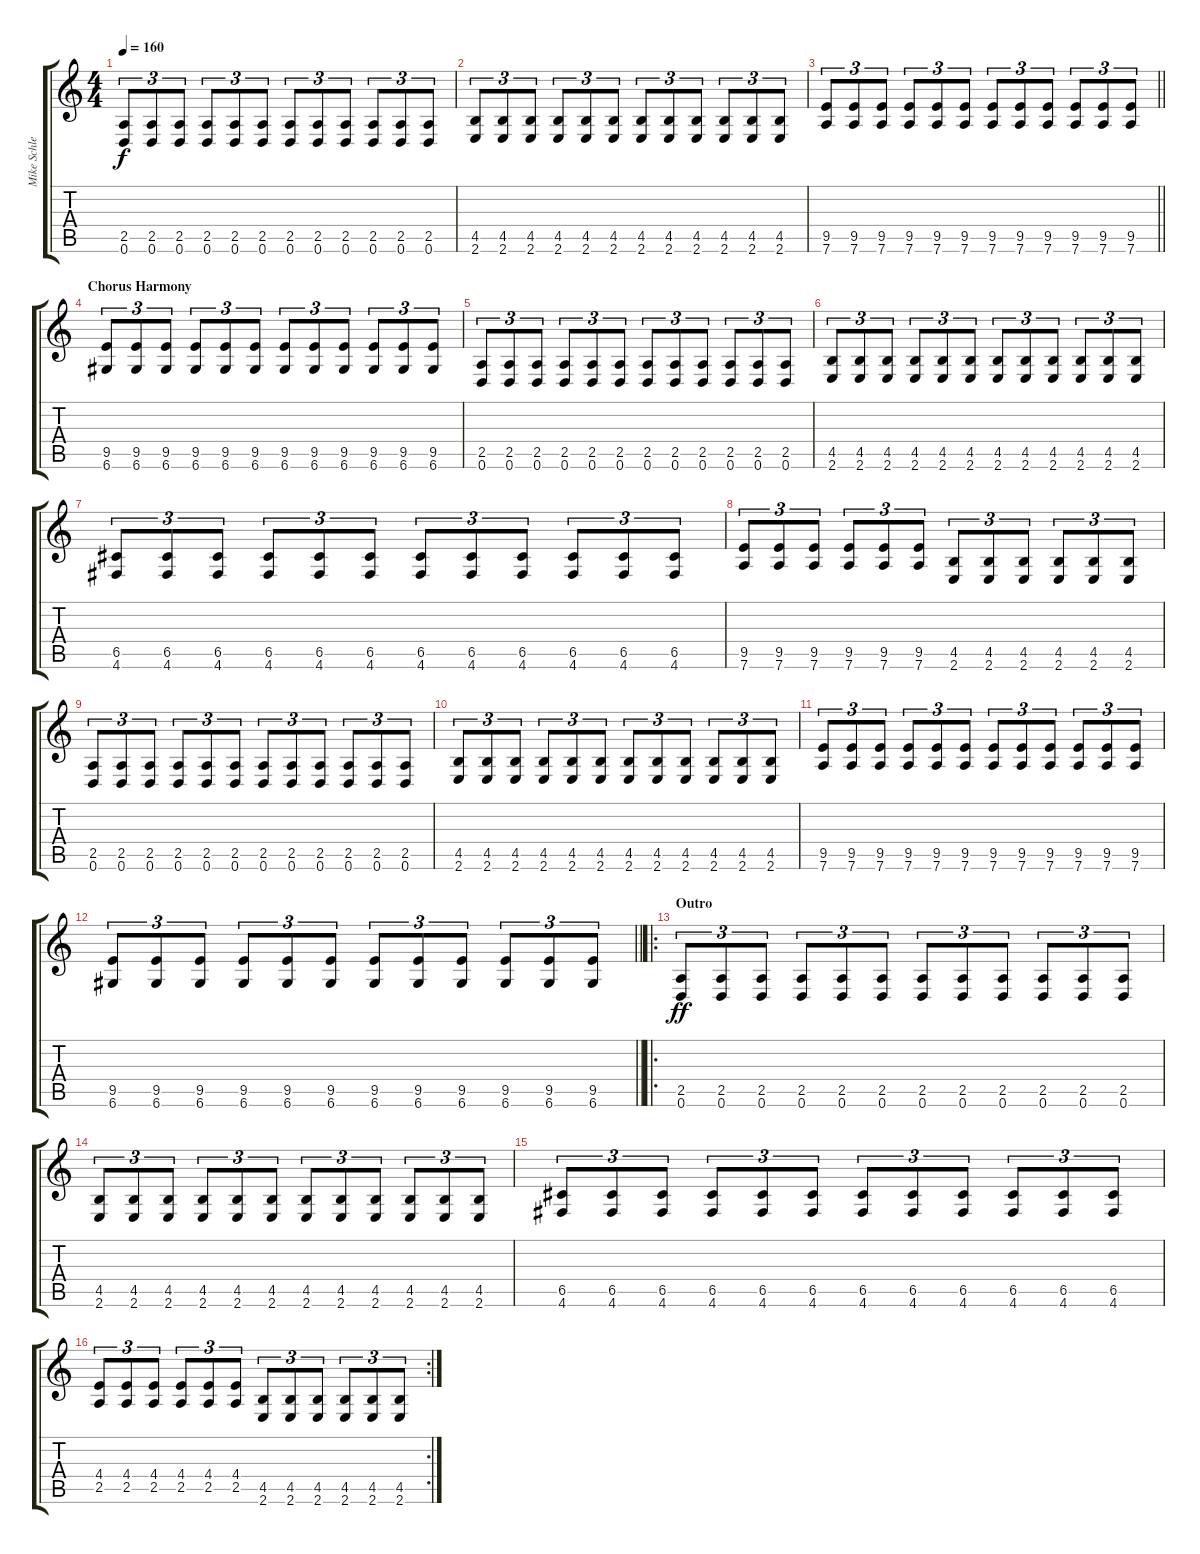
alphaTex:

\track ("Mike Schleibaum" "Mike Schle") {instrument overdrivenguitar}
\staff {score tabs}
\tuning (D4 A3 F3 C3 G2 D2) {hide}
\ts (4 4)
\tempo 160
\clef g2
\ks c
(2.5 0.6).8{tu (3 2) dy f} (2.5 0.6).8{tu (3 2)} (2.5 0.6).8{tu (3 2)} (2.5 0.6).8{tu (3 2)} (2.5 0.6).8{tu (3 2)} (2.5 0.6).8{tu (3 2)} (2.5 0.6).8{tu (3 2)} (2.5 0.6).8{tu (3 2)} (2.5 0.6).8{tu (3 2)} (2.5 0.6).8{tu (3 2)} (2.5 0.6).8{tu (3 2)} (2.5 0.6).8{tu (3 2)} |
(4.5 2.6).8{tu (3 2)} (4.5 2.6).8{tu (3 2)} (4.5 2.6).8{tu (3 2)} (4.5 2.6).8{tu (3 2)} (4.5 2.6).8{tu (3 2)} (4.5 2.6).8{tu (3 2)} (4.5 2.6).8{tu (3 2)} (4.5 2.6).8{tu (3 2)} (4.5 2.6).8{tu (3 2)} (4.5 2.6).8{tu (3 2)} (4.5 2.6).8{tu (3 2)} (4.5 2.6).8{tu (3 2)} |
\barLineRight lightlight
(9.5 7.6).8{tu (3 2)} (9.5 7.6).8{tu (3 2)} (9.5 7.6).8{tu (3 2)} (9.5 7.6).8{tu (3 2)} (9.5 7.6).8{tu (3 2)} (9.5 7.6).8{tu (3 2)} (9.5 7.6).8{tu (3 2)} (9.5 7.6).8{tu (3 2)} (9.5 7.6).8{tu (3 2)} (9.5 7.6).8{tu (3 2)} (9.5 7.6).8{tu (3 2)} (9.5 7.6).8{tu (3 2)} |
\section ("" "Chorus Harmony")
(9.5 6.6).8{tu (3 2)} (9.5 6.6).8{tu (3 2)} (9.5 6.6).8{tu (3 2)} (9.5 6.6).8{tu (3 2)} (9.5 6.6).8{tu (3 2)} (9.5 6.6).8{tu (3 2)} (9.5 6.6).8{tu (3 2)} (9.5 6.6).8{tu (3 2)} (9.5 6.6).8{tu (3 2)} (9.5 6.6).8{tu (3 2)} (9.5 6.6).8{tu (3 2)} (9.5 6.6).8{tu (3 2)} |
(2.5 0.6).8{tu (3 2)} (2.5 0.6).8{tu (3 2)} (2.5 0.6).8{tu (3 2)} (2.5 0.6).8{tu (3 2)} (2.5 0.6).8{tu (3 2)} (2.5 0.6).8{tu (3 2)} (2.5 0.6).8{tu (3 2)} (2.5 0.6).8{tu (3 2)} (2.5 0.6).8{tu (3 2)} (2.5 0.6).8{tu (3 2)} (2.5 0.6).8{tu (3 2)} (2.5 0.6).8{tu (3 2)} |
(4.5 2.6).8{tu (3 2)} (4.5 2.6).8{tu (3 2)} (4.5 2.6).8{tu (3 2)} (4.5 2.6).8{tu (3 2)} (4.5 2.6).8{tu (3 2)} (4.5 2.6).8{tu (3 2)} (4.5 2.6).8{tu (3 2)} (4.5 2.6).8{tu (3 2)} (4.5 2.6).8{tu (3 2)} (4.5 2.6).8{tu (3 2)} (4.5 2.6).8{tu (3 2)} (4.5 2.6).8{tu (3 2)} |
(6.5 4.6).8{tu (3 2)} (6.5 4.6).8{tu (3 2)} (6.5 4.6).8{tu (3 2)} (6.5 4.6).8{tu (3 2)} (6.5 4.6).8{tu (3 2)} (6.5 4.6).8{tu (3 2)} (6.5 4.6).8{tu (3 2)} (6.5 4.6).8{tu (3 2)} (6.5 4.6).8{tu (3 2)} (6.5 4.6).8{tu (3 2)} (6.5 4.6).8{tu (3 2)} (6.5 4.6).8{tu (3 2)} |
(9.5 7.6).8{tu (3 2)} (9.5 7.6).8{tu (3 2)} (9.5 7.6).8{tu (3 2)} (9.5 7.6).8{tu (3 2)} (9.5 7.6).8{tu (3 2)} (9.5 7.6).8{tu (3 2)} (4.5 2.6).8{tu (3 2)} (4.5 2.6).8{tu (3 2)} (4.5 2.6).8{tu (3 2)} (4.5 2.6).8{tu (3 2)} (4.5 2.6).8{tu (3 2)} (4.5 2.6).8{tu (3 2)} |
(2.5 0.6).8{tu (3 2)} (2.5 0.6).8{tu (3 2)} (2.5 0.6).8{tu (3 2)} (2.5 0.6).8{tu (3 2)} (2.5 0.6).8{tu (3 2)} (2.5 0.6).8{tu (3 2)} (2.5 0.6).8{tu (3 2)} (2.5 0.6).8{tu (3 2)} (2.5 0.6).8{tu (3 2)} (2.5 0.6).8{tu (3 2)} (2.5 0.6).8{tu (3 2)} (2.5 0.6).8{tu (3 2)} |
(4.5 2.6).8{tu (3 2)} (4.5 2.6).8{tu (3 2)} (4.5 2.6).8{tu (3 2)} (4.5 2.6).8{tu (3 2)} (4.5 2.6).8{tu (3 2)} (4.5 2.6).8{tu (3 2)} (4.5 2.6).8{tu (3 2)} (4.5 2.6).8{tu (3 2)} (4.5 2.6).8{tu (3 2)} (4.5 2.6).8{tu (3 2)} (4.5 2.6).8{tu (3 2)} (4.5 2.6).8{tu (3 2)} |
(9.5 7.6).8{tu (3 2)} (9.5 7.6).8{tu (3 2)} (9.5 7.6).8{tu (3 2)} (9.5 7.6).8{tu (3 2)} (9.5 7.6).8{tu (3 2)} (9.5 7.6).8{tu (3 2)} (9.5 7.6).8{tu (3 2)} (9.5 7.6).8{tu (3 2)} (9.5 7.6).8{tu (3 2)} (9.5 7.6).8{tu (3 2)} (9.5 7.6).8{tu (3 2)} (9.5 7.6).8{tu (3 2)} |
\barLineRight lightlight
(9.5 6.6).8{tu (3 2)} (9.5 6.6).8{tu (3 2)} (9.5 6.6).8{tu (3 2)} (9.5 6.6).8{tu (3 2)} (9.5 6.6).8{tu (3 2)} (9.5 6.6).8{tu (3 2)} (9.5 6.6).8{tu (3 2)} (9.5 6.6).8{tu (3 2)} (9.5 6.6).8{tu (3 2)} (9.5 6.6).8{tu (3 2)} (9.5 6.6).8{tu (3 2)} (9.5 6.6).8{tu (3 2)} |
\ro
\section ("" "Outro")
(2.5 0.6).8{tu (3 2) dy ff} (2.5 0.6).8{tu (3 2)} (2.5 0.6).8{tu (3 2)} (2.5 0.6).8{tu (3 2)} (2.5 0.6).8{tu (3 2)} (2.5 0.6).8{tu (3 2)} (2.5 0.6).8{tu (3 2)} (2.5 0.6).8{tu (3 2)} (2.5 0.6).8{tu (3 2)} (2.5 0.6).8{tu (3 2)} (2.5 0.6).8{tu (3 2)} (2.5 0.6).8{tu (3 2)} |
(4.5 2.6).8{tu (3 2)} (4.5 2.6).8{tu (3 2)} (4.5 2.6).8{tu (3 2)} (4.5 2.6).8{tu (3 2)} (4.5 2.6).8{tu (3 2)} (4.5 2.6).8{tu (3 2)} (4.5 2.6).8{tu (3 2)} (4.5 2.6).8{tu (3 2)} (4.5 2.6).8{tu (3 2)} (4.5 2.6).8{tu (3 2)} (4.5 2.6).8{tu (3 2)} (4.5 2.6).8{tu (3 2)} |
(6.5 4.6).8{tu (3 2)} (6.5 4.6).8{tu (3 2)} (6.5 4.6).8{tu (3 2)} (6.5 4.6).8{tu (3 2)} (6.5 4.6).8{tu (3 2)} (6.5 4.6).8{tu (3 2)} (6.5 4.6).8{tu (3 2)} (6.5 4.6).8{tu (3 2)} (6.5 4.6).8{tu (3 2)} (6.5 4.6).8{tu (3 2)} (6.5 4.6).8{tu (3 2)} (6.5 4.6).8{tu (3 2)} |
\rc 2
(4.4 2.5).8{tu (3 2)} (4.4 2.5).8{tu (3 2)} (4.4 2.5).8{tu (3 2)} (4.4 2.5).8{tu (3 2)} (4.4 2.5).8{tu (3 2)} (4.4 2.5).8{tu (3 2)} (4.5 2.6).8{tu (3 2)} (4.5 2.6).8{tu (3 2)} (4.5 2.6).8{tu (3 2)} (4.5 2.6).8{tu (3 2)} (4.5 2.6).8{tu (3 2)} (4.5 2.6).8{tu (3 2)}
